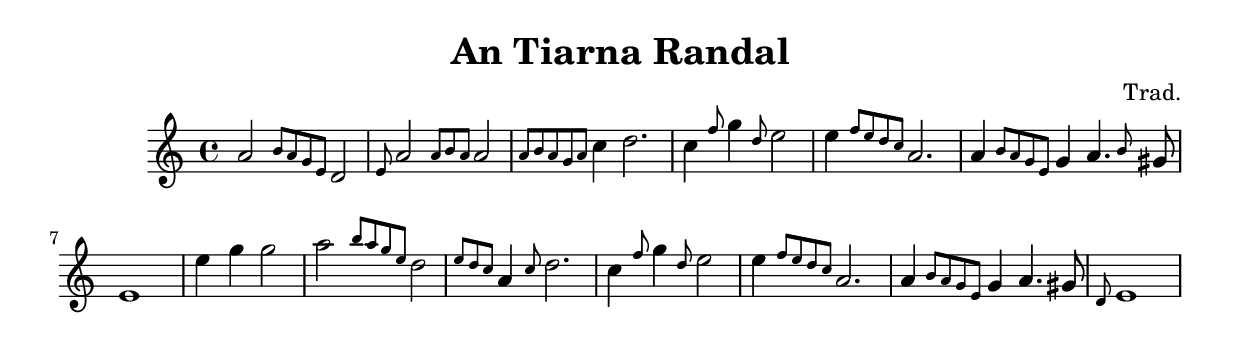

\header {
  title = "An Tiarna Randal"
  composer = "Trad."
}

<<
  \language "français"
  \relative do'' {
     \key do \major
     la2 \grace {si8 la sol mi} re2
     \grace {mi8} la2 \grace {la8 si la} la2 \grace{la8 si la sol la}
     do4 re2.
     do4 \grace{fa8} sol4 \grace{re8} mi2
     mi4 \grace{fa8 mi re do} la2.
     la4 \grace{si8 la sol mi} sol4 la4. \grace{si8} sold8
     mi1
     mi'4 sol4 sol2
     la2 \grace {si8 la sol mi} re2 \grace{mi8 re do}
     la4 \grace{do8} re2.
     do4 \grace{fa8} sol4 \grace{re8} mi2
     mi4 \grace{fa8 mi re do} la2.
     la4 \grace{si8 la sol mi} sol4 la4. sold8
     \grace{re8} mi1
        }
>>